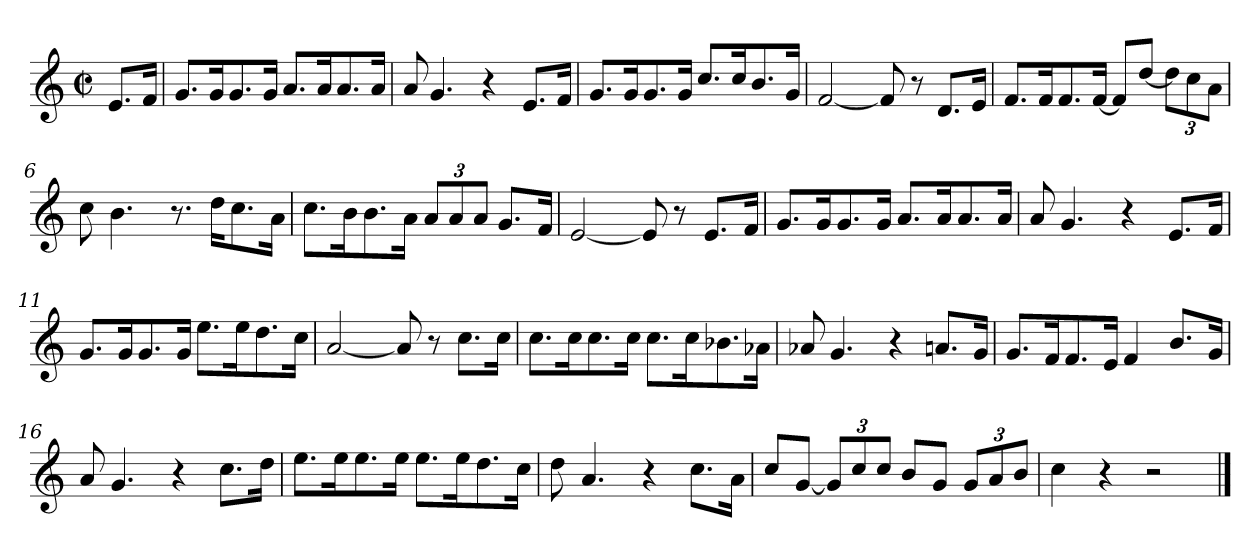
**kern
*part1
*staff1
*clefG2
*k[]
*C:
*M2/2
*met(c|)
=
8.e/L
16f/Jk
=1
8.g/L
16g/k
8.g/
16g/Jk
8.a/L
16a/k
8.a/
16a/Jk
=2
8a/
4.g/
4r
8.e/L
16f/Jk
=3
8.g/L
16g/k
8.g/
16g/Jk
8.cc/L
16cc/k
8.b/
16g/Jk
=4
[2f/
8f/]
8r
8.d/L
16e/Jk
!!LO:LB:g=z
=5
8.f/L
16f/k
8.f/
[16f/Jk
8f/L]
[8dd/J
12dd\L]
12cc\
12a\J
=6
8cc\
4.b\
8.r
16dd\KL
8.cc\
16a\Jk
=7
8.cc\L
16b\k
8.b\
16a\Jk
12a/L
12a/
12a/J
8.g/L
16f/Jk
=8
[2e/
8e/]
8r
8.e/L
16f/Jk
!!LO:LB:g=z
=9
8.g/L
16g/k
8.g/
16g/Jk
8.a/L
16a/k
8.a/
16a/Jk
=10
8a/
4.g/
4r
8.e/L
16f/Jk
=11
8.g/L
16g/k
8.g/
16g/Jk
8.ee\L
16ee\k
8.dd\
16cc\Jk
=12
[2a/
8a/]
8ra
8.cc\L
16cc\Jk
!!LO:LB:g=z
=13
8.cc\L
16cc\k
8.cc\
16cc\Jk
8.cc\L
16cc\k
8.b-X\
16a-X\Jk
=14
8a-X/
4.g/
4r
8.an/L
16g/Jk
=15
8.g/L
16f/k
8.f/
16e/Jk
4f/
8.b/L
16g/Jk
=16
8a/
4.g/
4r
8.cc\L
16dd\Jk
!!LO:LB:g=z
=17
8.ee\L
16ee\k
8.ee\
16ee\Jk
8.ee\L
16ee\k
8.dd\
16cc\Jk
=18
8dd\
4.a/
4r
8.cc\L
16a\Jk
=19
8cc/L
[8g/J
12g/L]
12cc/
12cc/J
8b/L
8g/J
12g/L
12a/
12b/J
=20
4cc\
4r
2r
==
*-
